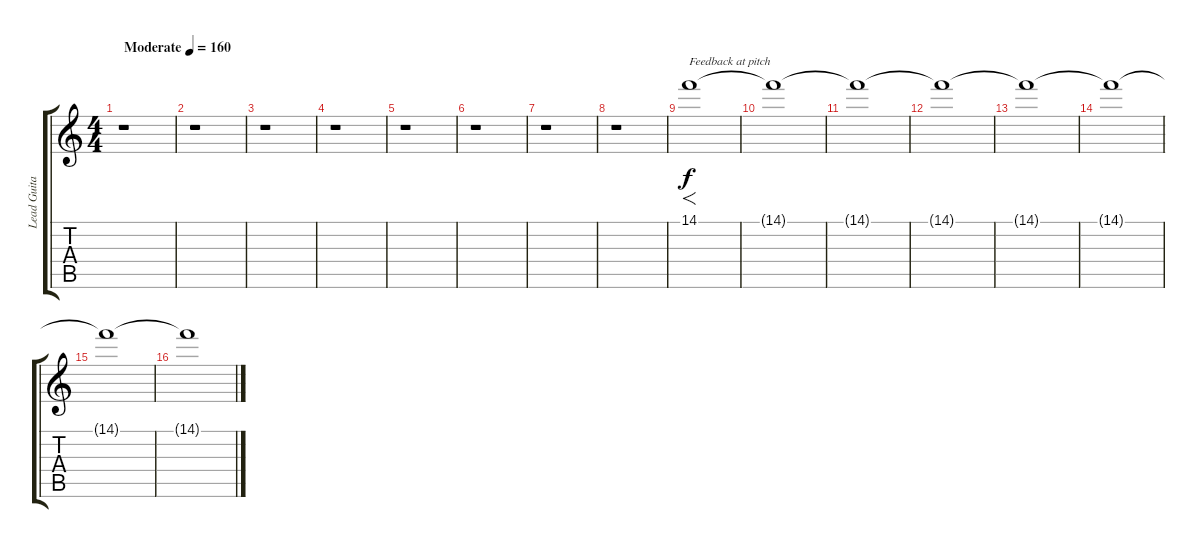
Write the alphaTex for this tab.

\track ("Lead Guitar 2" "Lead Guita") {instrument distortionguitar}
\staff {score tabs}
\tuning (Eb4 Bb3 Gb3 Db3 Ab2 Db2) {hide}
\ts (4 4)
\tempo (160 "Moderate")
\clef g2
\ks c
r.1{dy f instrument distortionguitar} |
r.1 |
r.1 |
r.1 |
r.1 |
r.1 |
r.1 |
r.1 |
14.1.1{f txt "Feedback at pitch"} |
14.1{t}.1 |
14.1{t}.1 |
14.1{t}.1 |
14.1{t}.1 |
14.1{t}.1 |
14.1{t}.1 |
14.1{t}.1
